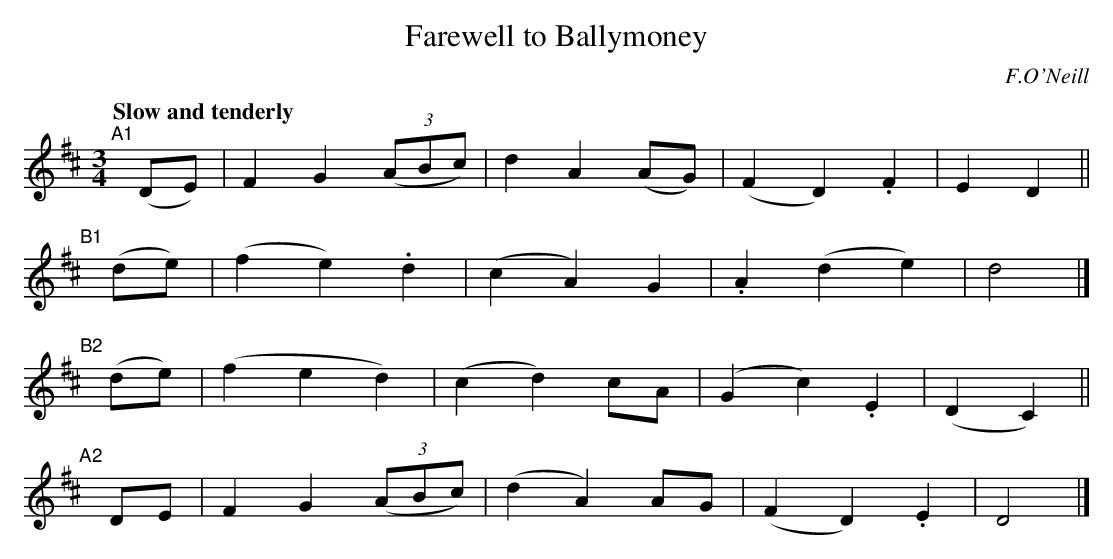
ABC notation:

X:1
T: Farewell to Ballymoney
Q: "Slow and tenderly"
O: F.O'Neill
M: 3/4
L: 1/8
K: D
"^A1"[|] (DE) | F2 G2 ((3ABc) |  d2 A2 (AG) | (F2 D2) .F2 | E2 D2   ||
"^B1"[|] (de) | (f2 e2) .d2   | (c2 A2) G2  | .A2 (d2 e2) | d4      |]
"^B2"[|] (de) | (f2 e2   d2)  | (c2 d2) cA  | (G2 c2) .E2 | (D2 C2) ||
"^A2"[|]  DE  | F2 G2 ((3ABc) | (d2 A2) AG  | (F2 D2) .E2 | D4      |]
